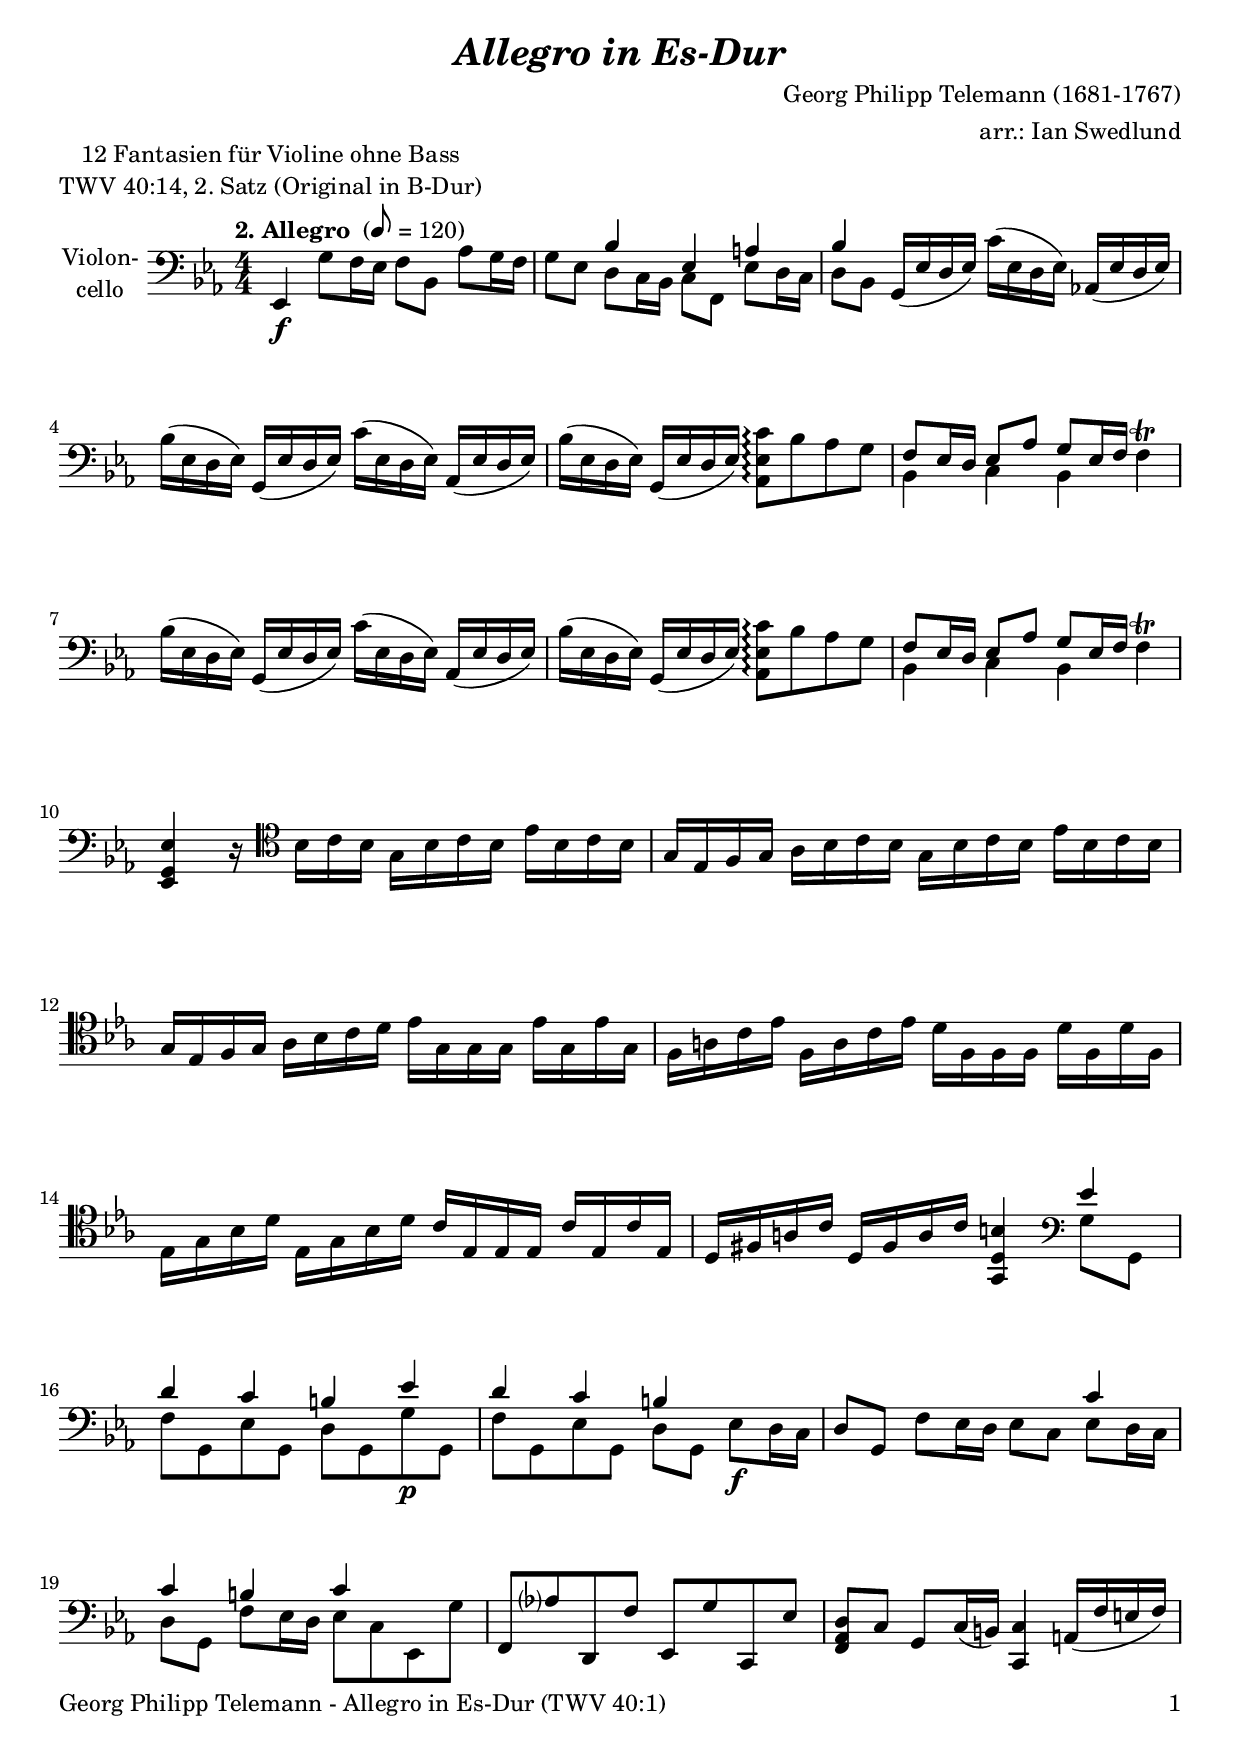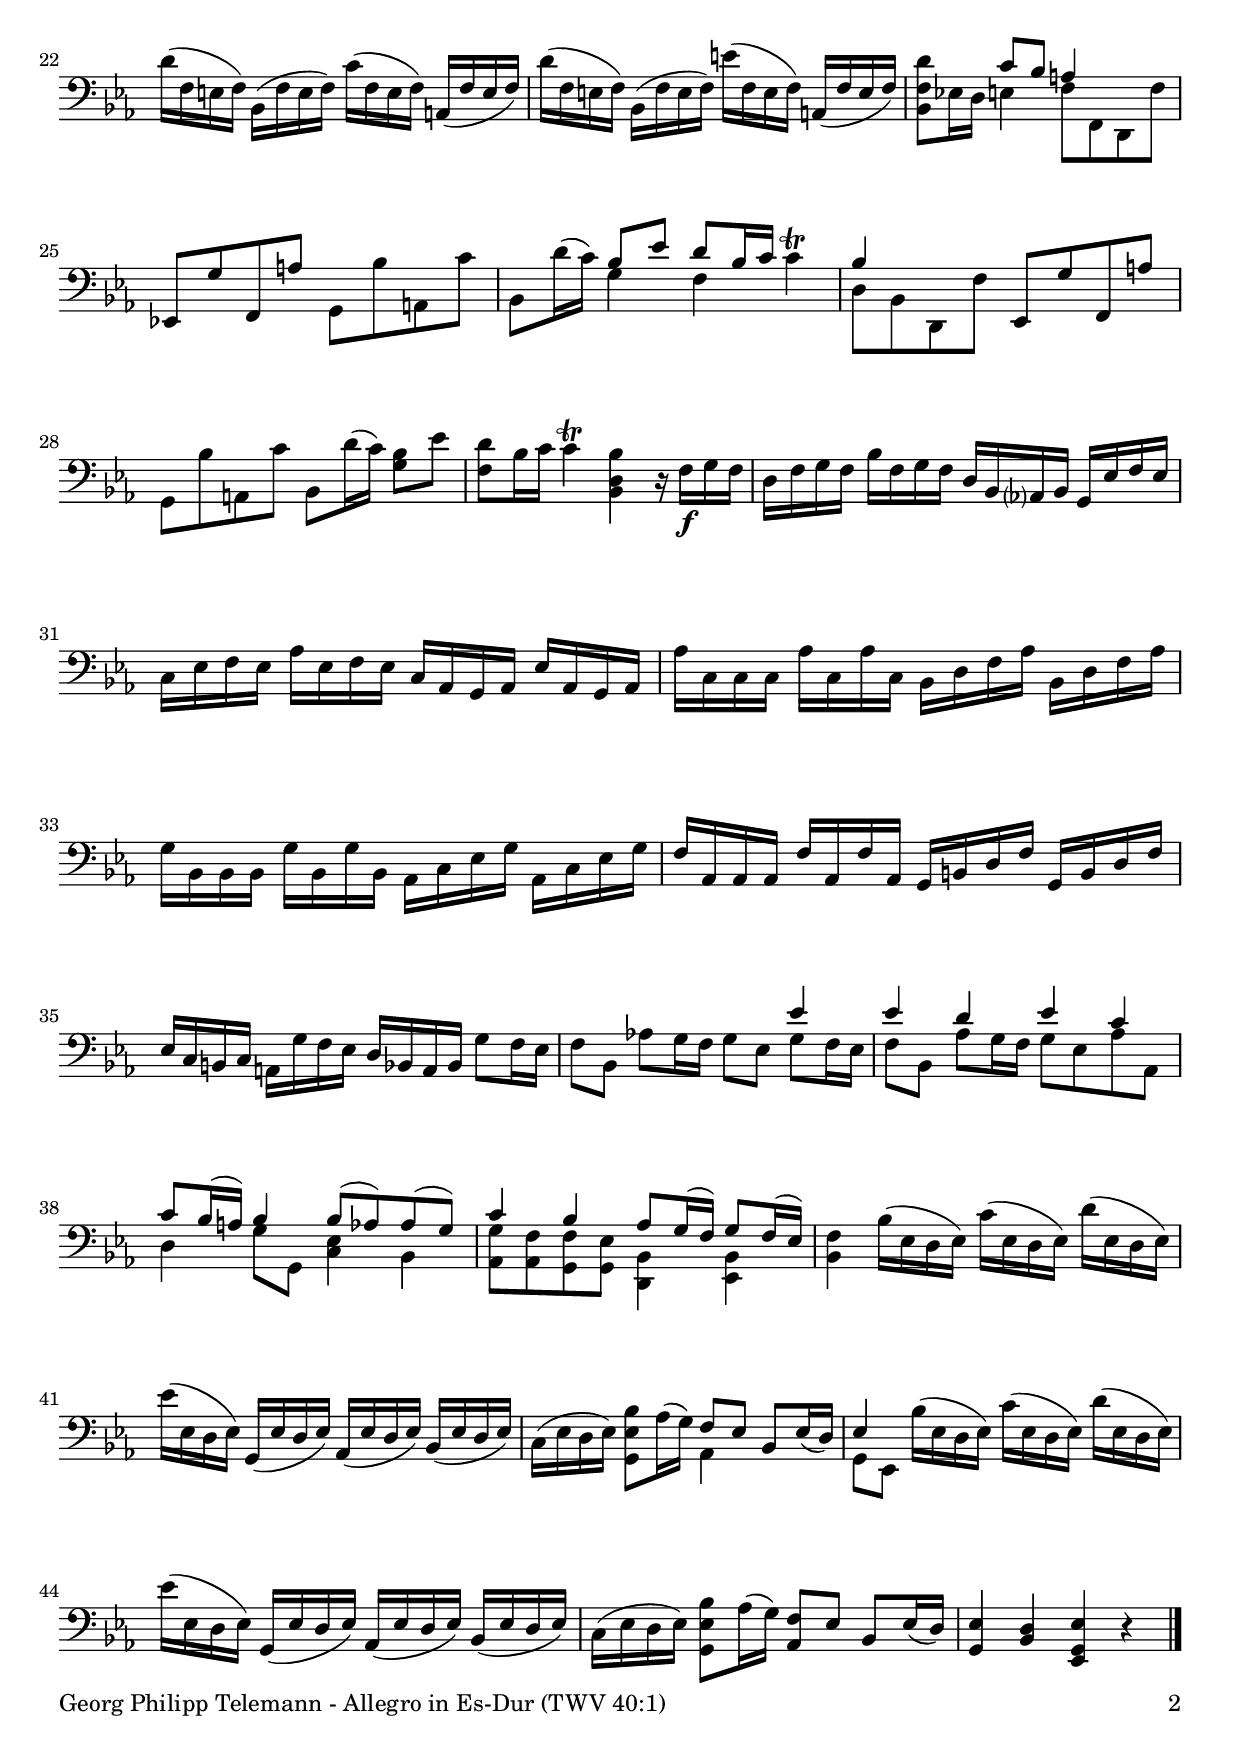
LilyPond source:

\version "2.22.0"
\include "deutsch.ly"

#(set-global-staff-size 20.5)

\header {
  title     = \markup \bold \italic "Allegro in Es-Dur"
  composer  = "Georg Philipp Telemann (1681-1767)"
  arranger  = "arr.: Ian Swedlund"
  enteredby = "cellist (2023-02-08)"
  piece     = \markup \center-column {
    "12 Fantasien für Violine ohne Bass"
    "TWV 40:14, 2. Satz (Original in B-Dur)"
  }
}

voiceconsts = {
  \key es \major
  \time 4/4
  \clef "bass"
  \numericTimeSignature
%  \compressEmptyMeasures
  % Set default beaming for all staves
%  \set Timing.beamExceptions = #'()
%  \set Timing.baseMoment     = #(ly:make-moment 1 4)
%  \set Timing.beatStructure  = #'(1 1 1)
  \tempo "2. Allegro " 8=120
}

micl = "clarinet"
mifl = "flute"
miob = "oboe"
mifh = "french horn"
misx = "tenor sax"
mist = "string ensemble 1"
mivl = "violin"
miba = "cello"

rall   = \mark \markup \box \italic "rall."

va = \relative c, {
  \voiceconsts

  es4\f g'8 f16 es f8 b, as' g16 f
  g8 es << { b'4 es, a } \\ { d,8 c16 b c8 f, es' d16 c } >>
  << b'4 \\ { d,8[ b] } >> g16( es' d es) c'( es, d es) as,!( es' d es)

  b'( es, d es) g,( es' d es) c'( es, d es) as,( es' d es)
  b'( es, d es) g,( es' d es) <as, es' c'>8\arpeggio b' as g
  << { f es16 d es8 as g es16 f } \\ { b,4 c b } >> f'4\trill

  b16( es, d es) g,( es' d es) c'( es, d es) as,( es' d es)
  b'( es, d es) g,( es' d es) <as, es' c'>8\arpeggio b' as g
  << { f es16 d es8 as g es16 f } \\ { b,4 c b } >> f'4\trill

  <es, g es'> r16 \clef "tenor" b'' c b g b c b es b c b
  g es f g as b c b g b c b es b c b
  g es f g as b c d

  es g, g g es' g, es' g,
  f a c es f, a c es d f, f f d' f, d' f,
  es g b d es, g b d c es, es es c' es, c' es,

  d fis a c d, fis a c <g, d' h'>4 \clef "bass" << es'' \\ { g,8 g, } >>
  << {
    d''4 c h es
    d c h
  } \\ {
    f8 g, es' g, d' g, g'\p g,
    f' g, es' g, d'[ g,]
  } >> es'\f d16 c
  d8 g, f' es16 d es8 c << {
    c'4
    c
    h c s
  } \\ {
    es,8 d16 c
    d8 g, f' es16 d es8 c es, g'
  } >>
  f, as'? d,, f' es, g' c,, es'
  <f, as d> c' g c16( h) <c, c'>4 a'16( f' e f)
  d'( f, e f) b,( f' e f) c'( f, e f) a,( f' e f)

  d'( f, e f) b,( f' e f) e'( f, e f) a,( f' e f)
  <b, f' d'>8 es!16 d << { c'8 b a4 s } \\ { e f8 f, d f' } >>

  es,! g' f, a' g, b' a, c'
  b, d'16( c) << { b8 es d b16 c } \\ { g4 f } >> c'\trill
  << { b s } \\ { d,8 b d, f' } >> es, g' f, a'
  g, b' a, c' b, d'16( c) <g b>8 es'

  <f, d'> b16 c c4\trill <b, d b'> r16 f'\f g f
  d f g f b f g f d b as? b g es' f es
  c es f es as es f es c as g as es' as, g as

  as' c, c c as' c, as' c, b d f as b, d f as
  g b, b b g' b, g' b, as c es g as, c es g
  f as, as as f' as, f' as, g h d f g, h d f

  es c h c a g' f es d b a b g'8 f16 es
  f8 b, as'! g16 f g8 es << es'4 \\ { g,8 f16 es } >>
  << {
    es'4 d es c

    c8 b16( a) b4 b8( as) as( g)
    c4 b as8 g16( f) g8 f16( es)
  } \\ {
    f8 b, as' g16 f g8 es as as,

    d4 g8 g, <c es>4 b
    <as g'>8 <as f'> <g f'> <g es'> <d b'>4 <es b'>
  } >>
  <b' f'> b'16( es, d es) c'( es, d es) d'( es, d es)

  es'( es, d es) g,( es' d es) as,( es' d es) b( es d es)
  c( es d es) <g, es' b'>8 as'16( g) << { f8[ es] } \\ as,4 >> b8 es16( d)
  << es4 \\ { g,8[ es] } >> b''16( es, d es) c'( es, d es) d'( es, d es)

  es'( es, d es) g,( es' d es) as,( es' d es) b( es d es)
  c( es d es) <g, es' b'>8 as'16( g) <as, f'>8 es' b es16( d)
  <g, es'>4 <b d> <es, g es'> r \bar "|."
}


music = \new StaffGroup <<
      \new Staff {
	\set Staff.midiInstrument = \miba
	\set Staff.instrumentName = \markup \center-column { "Violon-" "cello"}
	\transpose es es { \va }
      }
>>

\book {
   \paper {
    print-page-number = ##t
    print-first-page-number = ##t
    ragged-last-bottom = ##f
    oddHeaderMarkup = \markup \null
    evenHeaderMarkup = \markup \null
    oddFooterMarkup = \markup {
      \fill-line {
        \on-the-fly #print-page-number-check-first
        "Georg Philipp Telemann - Allegro in Es-Dur (TWV 40:1)" \fromproperty #'page:page-number-string
      }
    }
    evenFooterMarkup = \oddFooterMarkup
  } \score {
    \music
    \layout {}
  }

  \score {
    \unfoldRepeats \music

    \midi {
      \context {
        \Score
      }
    }
  }
}